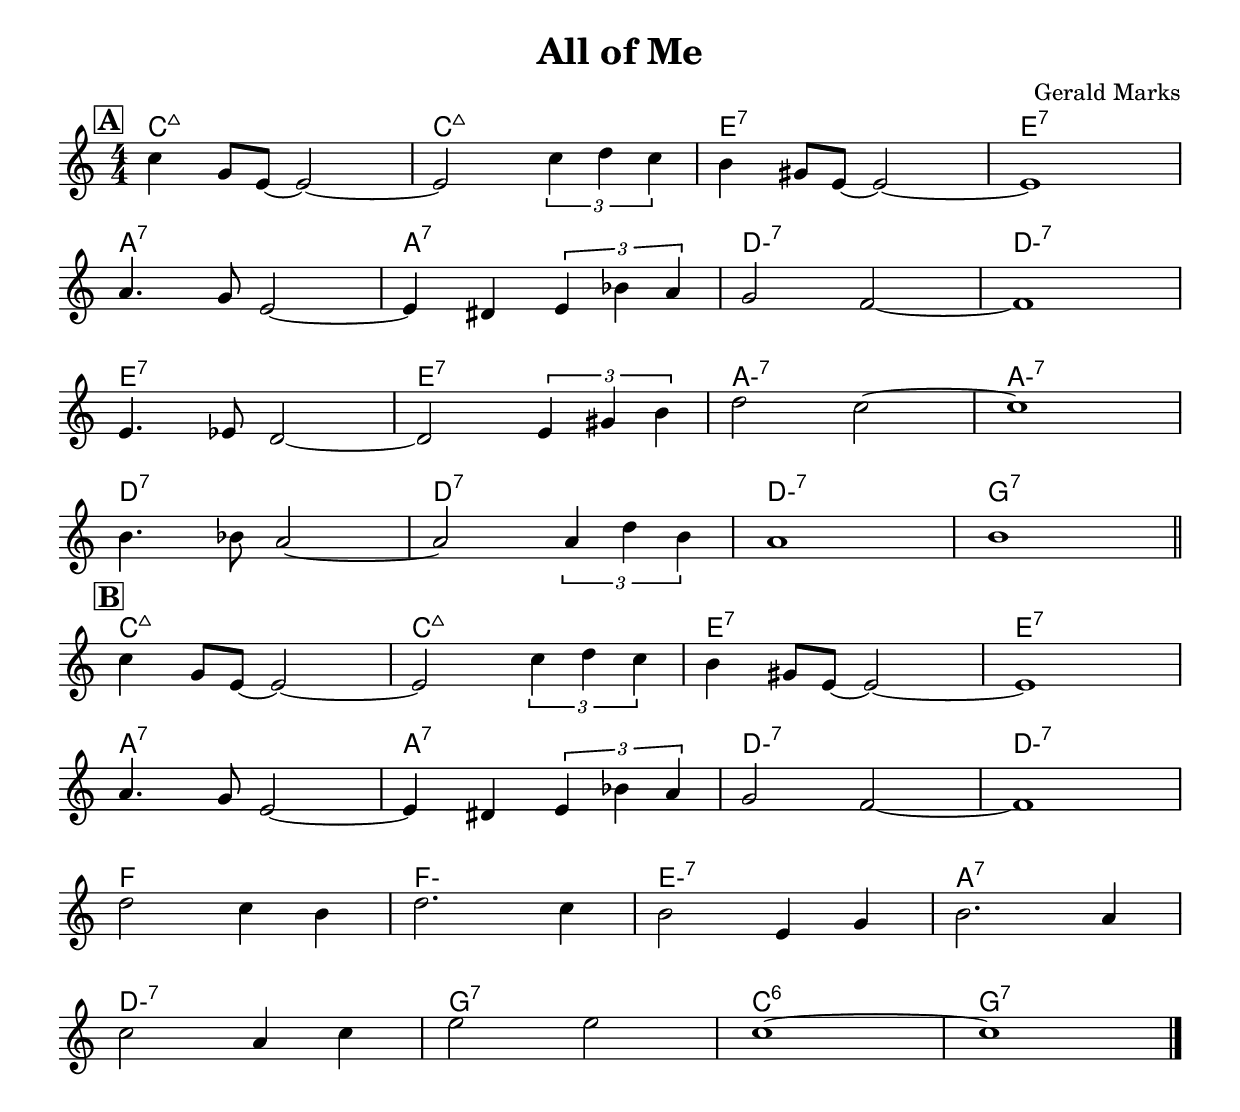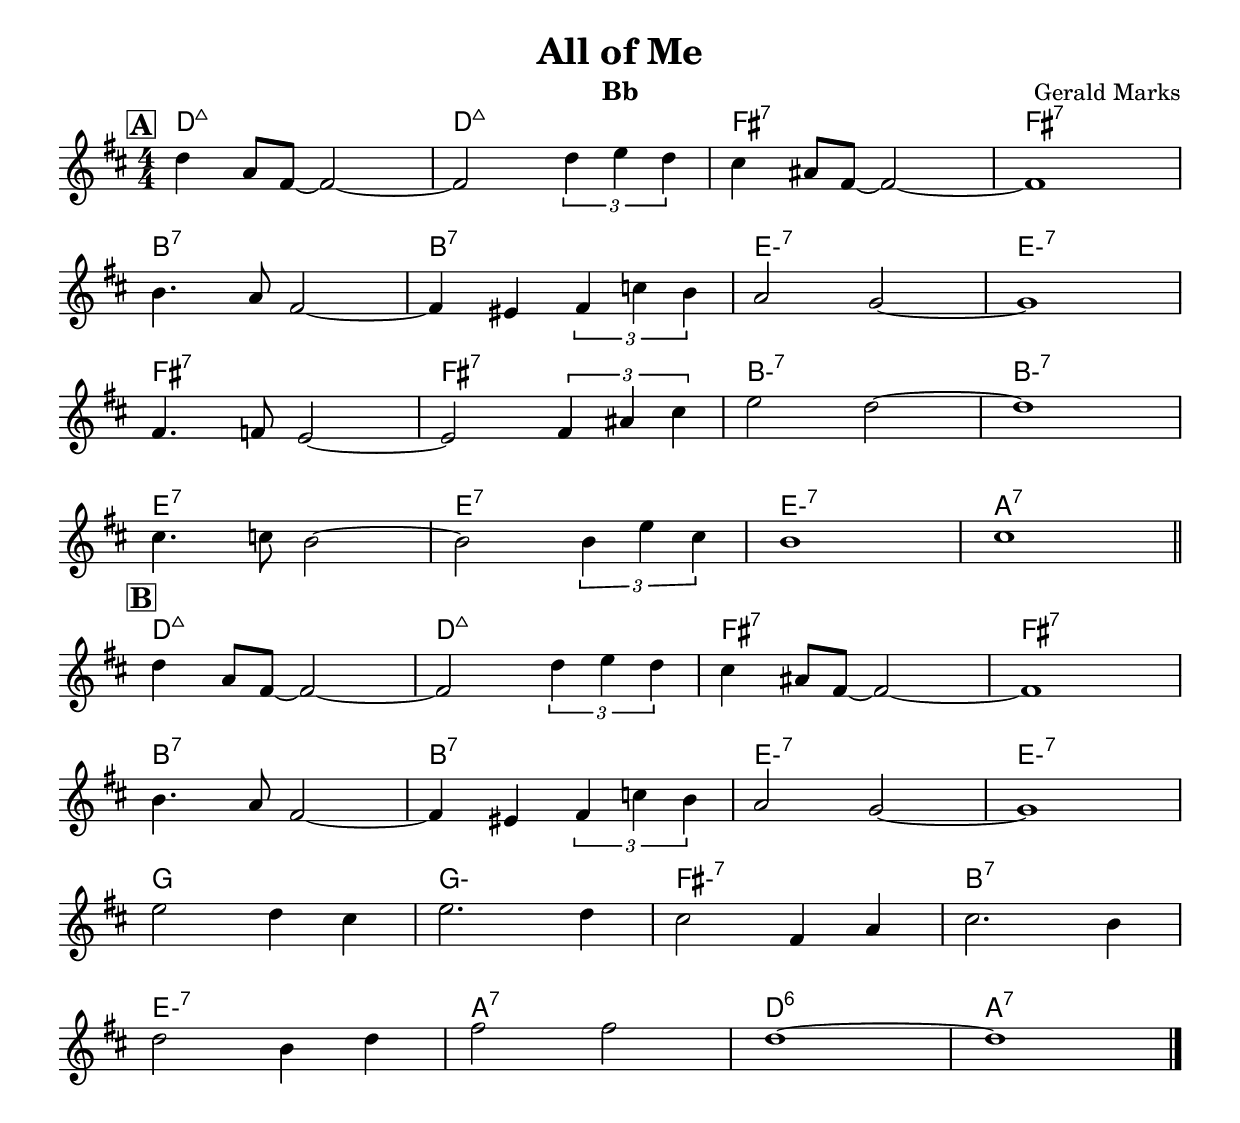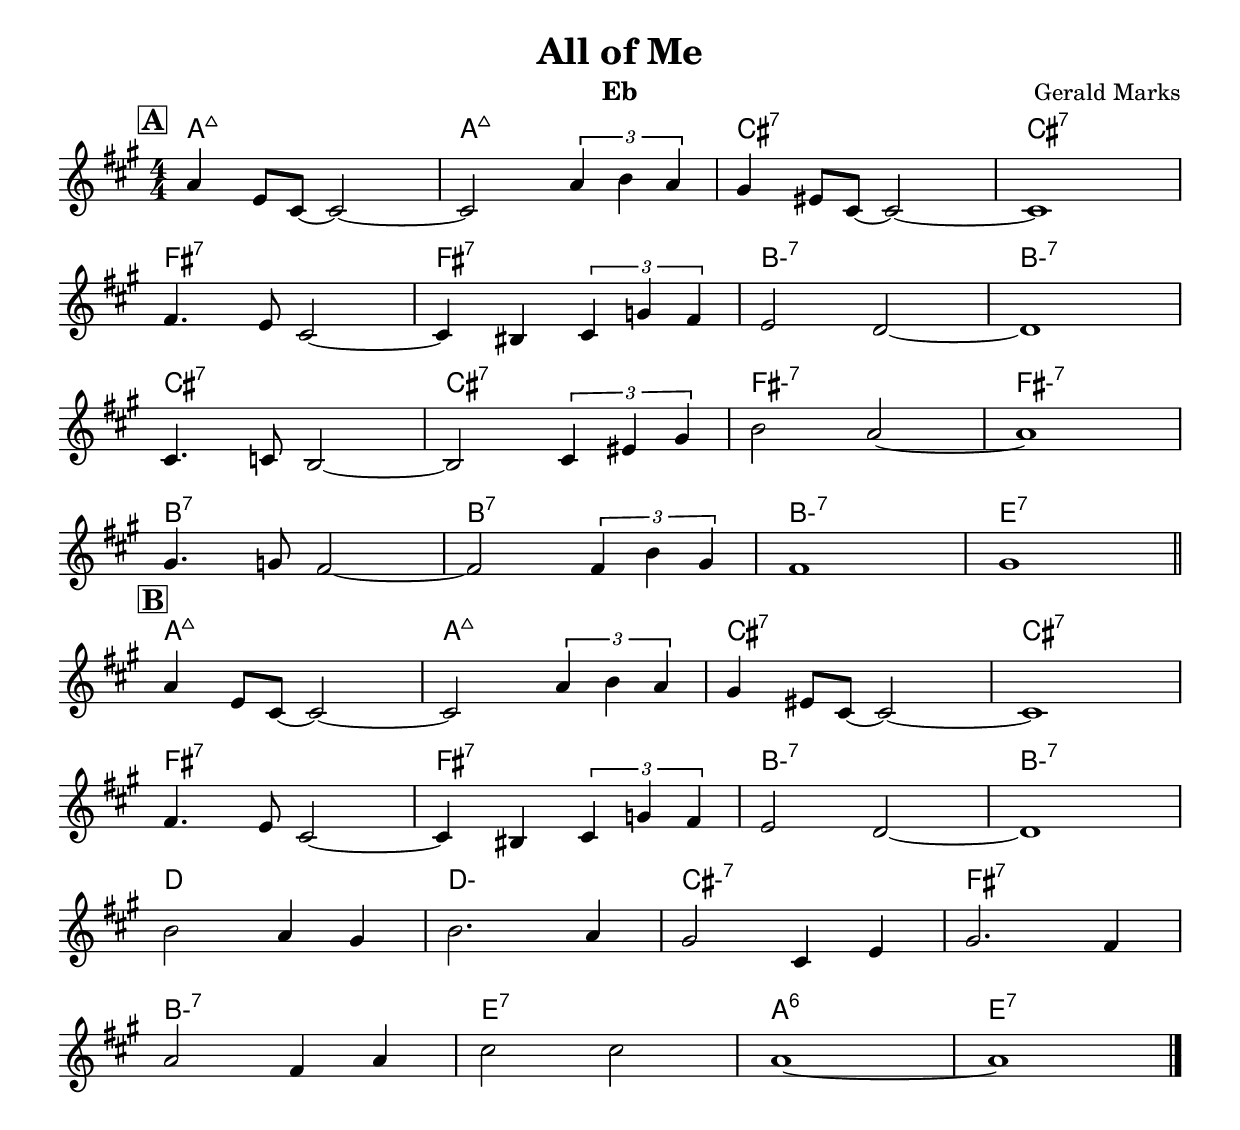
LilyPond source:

\version "2.20.0"

\version "2.20.0"

\layout {
  indent = #0
  \set minorChordModifier = \markup { "-" }
  \context {
    \Score
    \omit BarNumber
  }
  \override Glissando.style = #'zigzag
}


\header{
  title = "All of Me"
  composer = "Gerald Marks"
}

music = <<
	\chords
	{
	  c1:maj7
	  c1:maj7
	  e1:7
	  e1:7

	  a1:7
	  a1:7
	  d1:m7
	  d1:m7

	  e1:7
	  e1:7
	  a1:m7
	  a1:m7

	  d1:7
	  d1:7
	  d1:m7
	  g1:7

	  c1:maj7
	  c1:maj7
	  e1:7
	  e1:7

	  a1:7
	  a1:7
	  d1:m7
	  d1:m7

	  f1
	  f1:m
	  e1:m7
	  a1:7

	  d1:m7
	  g1:7
	  c1:6
	  g1:7
	}

	\relative
	{
	  \key c \major
	  \time 4/4
	  \numericTimeSignature

	  \mark \markup { \box \bold A }
	  c''4 g8[ e]~ e2~
	  e2 \tuplet 3/2 { c'4 d c }
	  b4 gis8[ e ]~ e2~
	  e1
	  \break

	  a4. g8 e2~
	  e4 dis4 \tuplet 3/2 { e4 bes' a }
	  g2 f2~
	  f1
	  \break

	  e4. es8 d2~
	  d2 \tuplet 3/2 { e4 gis b }
	  d2 c2~
	  c1
	  \break

	  b4. bes8 a2~
	  a2 \tuplet 3/2 { a4 d b }
	  a1
	  b1
	  \bar "||" \break

	  \mark \markup { \box \bold B }
	  c4 g8[ e]~ e2~
	  e2 \tuplet 3/2 { c'4 d c }
	  b4 gis8 [ e]~ e2~
	  e1
	  \break

	  a4. g8 e2~
	  e4 dis4 \tuplet 3/2 { e4 bes' a }
	  g2 f2~
	  f1
	  \break

	  d'2 c4 b4
	  d2. c4
	  b2 e,4 g4
	  b2. a4
	  \break

	  c2 a4 c4
	  e2 e2
	  c1~
	  c1
	  \bar "|."
	}
>>

\book
{
	\score
	{
		\music
	}
}

\book
{
	\bookOutputSuffix "Bb"

	\header{
		instrument = "Bb"
	}

	\score
	{
		\transpose g a
		\relative c
		{
			\music
		}
	}
}

\book
{
	\bookOutputSuffix "Eb"

	\header{
		instrument = "Eb"
	}

	\score
	{
		\transpose g e
		\relative c
		{
			\music
		}
	}
}

